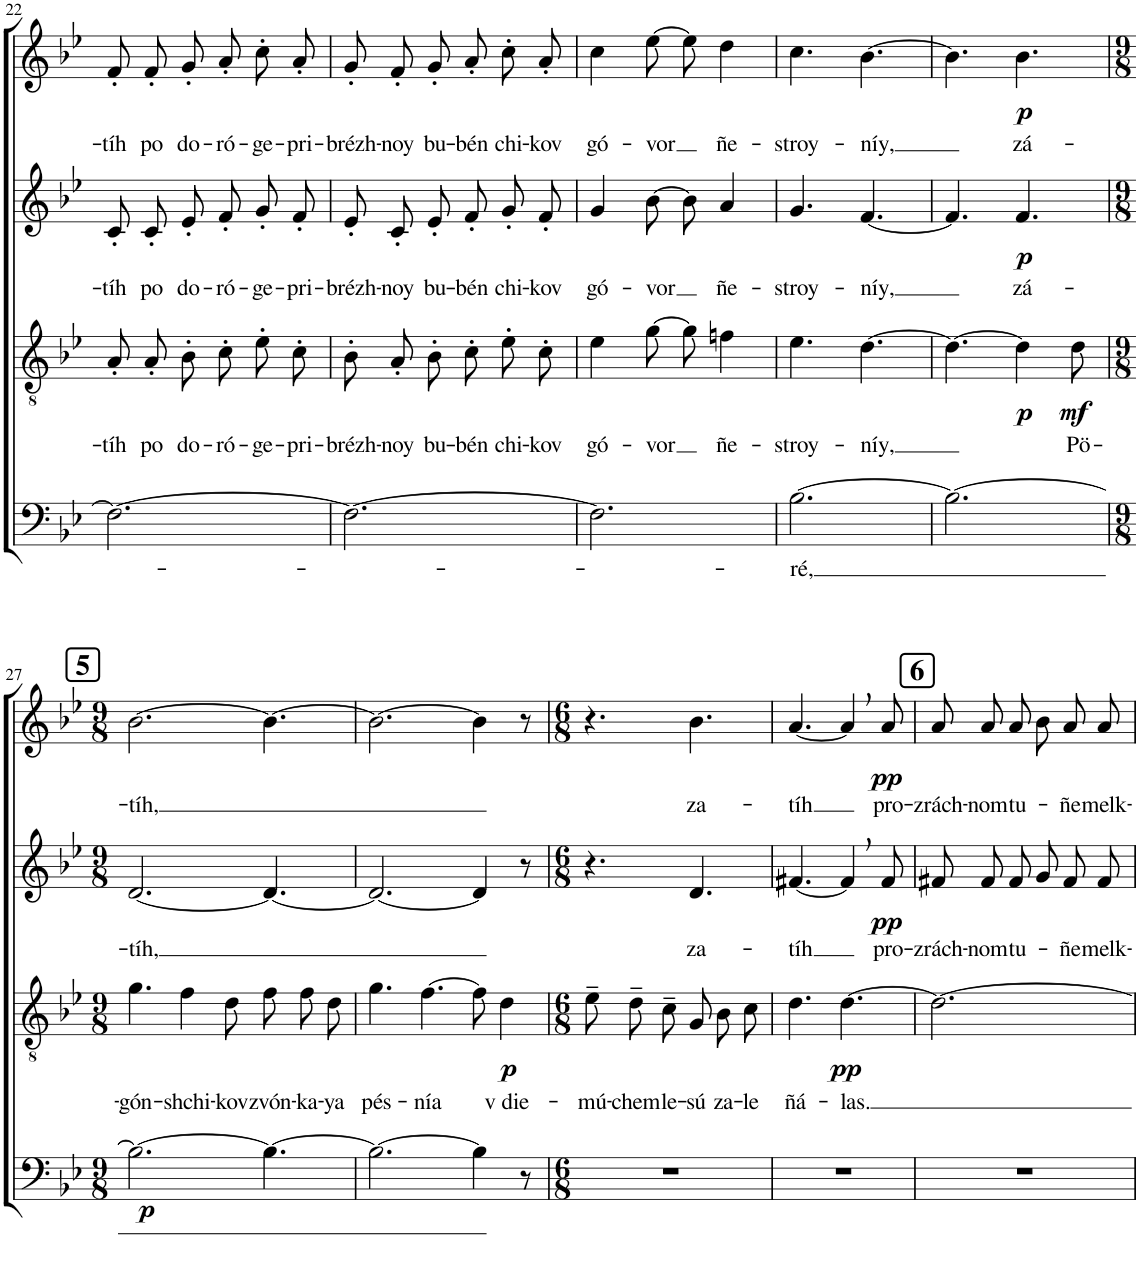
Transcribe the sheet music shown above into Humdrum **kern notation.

**kern	**text	**dynam	**kern	**text	**dynam	**kern	**text	**dynam	**kern	**text	**dynam
*part4	*part4	*part4	*part3	*part3	*part3	*part2	*part2	*part2	*part1	*part1	*part1
*staff4	*staff4	*staff4	*staff3	*staff3	*staff3	*staff2	*staff2	*staff2	*staff1	*staff1	*staff1
*I"Bass	*	*	*I"Tenor	*	*	*I"Alto	*	*	*I"Soprano	*	*
!!LO:PB:g=z
*clefF4	*	*	*clefGv2	*	*	*clefG2	*	*	*clefG2	*	*
*	*	*	*Trd1c2	*	*	*	*	*	*	*	*
*k[b-e-]	*	*	*k[b-e-]	*	*	*k[b-e-]	*	*	*k[b-e-]	*	*
*M6/8	*	*	*M6/8	*	*	*M6/8	*	*	*M6/8	*	*
=22	=22	=22	=22	=22	=22	=22	=22	=22	=22	=22	=22
!	!	!	!	!LO:LY:b	!	!	!LO:LY:b	!	!	!LO:LY:b	!
2.F\_	.	.	8A'/L	-tíh	.	8c'/L	-tíh	.	8f'/L	-tíh	.
!	!	!	!	!LO:LY:b	!	!	!LO:LY:b	!	!	!LO:LY:b	!
.	.	.	8A'/	po	.	8c'/	po	.	8f'/	po	.
!	!	!	!	!LO:LY:b	!	!	!LO:LY:b	!	!	!LO:LY:b	!
.	.	.	8B-'/J	do-	.	8e-'/J	do-	.	8g'/J	do-	.
!	!	!	!	!LO:LY:b	!	!	!LO:LY:b	!	!	!LO:LY:b	!
.	.	.	8c'\L	-ró-	.	8f'/L	-ró-	.	8a'/L	-ró-	.
!	!	!	!	!LO:LY:b	!	!	!LO:LY:b	!	!	!LO:LY:b	!
.	.	.	8e-'\	-ge-	.	8g'/	-ge-	.	8cc'/	-ge-	.
!	!	!	!	!LO:LY:b	!	!	!LO:LY:b	!	!	!LO:LY:b	!
.	.	.	8c'\J	pri-	.	8f'/J	pri-	.	8a'/J	pri-	.
=23	=23	=23	=23	=23	=23	=23	=23	=23	=23	=23	=23
!	!	!	!	!LO:LY:b	!	!	!LO:LY:b	!	!	!LO:LY:b	!
2.F\_	.	.	8B-'\L	-brézh-	.	8e-'/L	-brézh-	.	8g'/L	-brézh-	.
!	!	!	!	!LO:LY:b	!	!	!LO:LY:b	!	!	!LO:LY:b	!
.	.	.	8A'\	-noy	.	8c'/	-noy	.	8f'/	-noy	.
!	!	!	!	!LO:LY:b	!	!	!LO:LY:b	!	!	!LO:LY:b	!
.	.	.	8B-'\J	bu-	.	8e-'/J	bu-	.	8g'/J	bu-	.
!	!	!	!	!LO:LY:b	!	!	!LO:LY:b	!	!	!LO:LY:b	!
.	.	.	8c'\L	-bén	.	8f'/L	-bén	.	8a'/L	-bén	.
!	!	!	!	!LO:LY:b	!	!	!LO:LY:b	!	!	!LO:LY:b	!
.	.	.	8e-'\	chi-	.	8g'/	chi-	.	8cc'/	chi-	.
!	!	!	!	!LO:LY:b	!	!	!LO:LY:b	!	!	!LO:LY:b	!
.	.	.	8c'\J	-kov	.	8f'/J	-kov	.	8a'/J	-kov	.
=24	=24	=24	=24	=24	=24	=24	=24	=24	=24	=24	=24
!	!	!	!	!LO:LY:b	!	!	!LO:LY:b	!	!	!LO:LY:b	!
2.F\]	.	.	4e-\	gó-	.	4g/	gó-	.	4cc\	gó-	.
!	!	!	!	!LO:LY:b	!	!	!LO:LY:b	!	!	!LO:LY:b	!
.	.	.	[8g\	-vor	.	[8b-\	-vor	.	[8ee-\	-vor	.
.	.	.	8g\]	.	.	8b-\]	.	.	8ee-\]	.	.
!	!	!	!	!LO:LY:b	!	!	!LO:LY:b	!	!	!LO:LY:b	!
.	.	.	4fn\	ñe-	.	4a/	ñe-	.	4dd\	ñe-	.
=25	=25	=25	=25	=25	=25	=25	=25	=25	=25	=25	=25
!	!LO:LY:b	!	!	!LO:LY:b	!	!	!LO:LY:b	!	!	!LO:LY:b	!
[2.B-\	-ré,	.	4.e-\	stroy-	.	4.g/	stroy-	.	4.cc\	stroy-	.
!	!	!	!	!LO:LY:b	!	!	!LO:LY:b	!	!	!LO:LY:b	!
.	.	.	[4.d\	-níy,	.	[4.f/	-níy,	.	[4.b-\	-níy,	.
=26	=26	=26	=26	=26	=26	=26	=26	=26	=26	=26	=26
2.B-\_	.	.	4.d\_	.	.	4.f/]	.	.	4.b-\]	.	.
!	!	!	!	!	!LO:DY:b	!	!LO:LY:b	!LO:DY:b	!	!LO:LY:b	!LO:DY:b
.	.	.	4d\]	.	p	4.f/	zá-	p	4.b-\	zá-	p
!	!	!	!	!LO:LY:b	!LO:DY:b	!	!	!	!	!	!
.	.	.	8d\	Pö-	mf	.	.	.	.	.	.
!!LO:LB:g=z
!!LO:REH:place=s1:a:B:cj:fs=14:t=5
=27	=27	=27	=27	=27	=27	=27	=27	=27	=27	=27	=27
*M9/8	*	*	*M9/8	*	*	*M9/8	*	*	*M9/8	*	*
!	!	!LO:DY:b	!	!LO:LY:b	!	!	!LO:LY:b	!	!	!LO:LY:b	!
2.B-\_	.	p	4.g\	-gón-	.	[2.d/	-tíh,	.	[2.b-\	-tíh,	.
!	!	!	!	!LO:LY:b	!	!	!	!	!	!	!
.	.	.	4f\	-shchi-	.	.	.	.	.	.	.
!	!	!	!	!LO:LY:b	!	!	!	!	!	!	!
.	.	.	8d\	-kov	.	.	.	.	.	.	.
!	!	!	!	!LO:LY:b	!	!	!	!	!	!	!
4.B-\_	.	.	8f\L	zvón-	.	4.d/_	.	.	4.b-\_	.	.
!	!	!	!	!LO:LY:b	!	!	!	!	!	!	!
.	.	.	8f\	-ka-	.	.	.	.	.	.	.
!	!	!	!	!LO:LY:b	!	!	!	!	!	!	!
.	.	.	8d\J	-ya	.	.	.	.	.	.	.
=28	=28	=28	=28	=28	=28	=28	=28	=28	=28	=28	=28
!	!	!	!	!LO:LY:b	!	!	!	!	!	!	!
2.B-\_	.	.	4.g\	pés-	.	2.d/_	.	.	2.b-\_	.	.
!	!	!	!	!LO:LY:b	!	!	!	!	!	!	!
.	.	.	[4.f\	-nía	.	.	.	.	.	.	.
4B-\]	.	.	8f\]	.	.	4d/]	.	.	4b-\]	.	.
!	!	!	!	!LO:LY:b	!LO:DY:b	!	!	!	!	!	!
.	.	.	4d\	v die-	p	.	.	.	.	.	.
8r	.	.	.	.	.	8r	.	.	8r	.	.
=29	=29	=29	=29	=29	=29	=29	=29	=29	=29	=29	=29
*M6/8	*	*	*M6/8	*	*	*M6/8	*	*	*M6/8	*	*
!	!	!	!	!LO:LY:b	!	!	!	!	!	!	!
2.r	.	.	8e-~\L	-mú-	.	4.r	.	.	4.r	.	.
!	!	!	!	!LO:LY:b	!	!	!	!	!	!	!
.	.	.	8d~\	-chem	.	.	.	.	.	.	.
!	!	!	!	!LO:LY:b	!	!	!	!	!	!	!
.	.	.	8c~\J	le-	.	.	.	.	.	.	.
!	!	!	!	!LO:LY:b	!	!	!LO:LY:b	!	!	!LO:LY:b	!
.	.	.	8G/L	-sú	.	4.d/	za-	.	4.b-\	za-	.
!	!	!	!	!LO:LY:b	!	!	!	!	!	!	!
.	.	.	8B-/	za-	.	.	.	.	.	.	.
!	!	!	!	!LO:LY:b	!	!	!	!	!	!	!
.	.	.	8c/J	-le	.	.	.	.	.	.	.
=30	=30	=30	=30	=30	=30	=30	=30	=30	=30	=30	=30
!	!	!	!	!LO:LY:b	!	!	!LO:LY:b	!	!	!LO:LY:b	!
2.r	.	.	4.d\	ñá-	.	[4.f#X/	-tíh	.	[4.a/	-tíh	.
!	!	!	!	!LO:LY:b	!LO:DY:b	!	!	!	!	!	!
.	.	.	[4.d\	-las.	pp	4f#,/]	.	.	4a,/]	.	.
!	!	!	!	!	!	!	!LO:LY:b	!LO:DY:b	!	!LO:LY:b	!LO:DY:b
.	.	.	.	.	.	8f#/	pro-	pp	8a/	pro-	pp
!!LO:REH:place=s1:a:B:cj:fs=14:t=6
=31	=31	=31	=31	=31	=31	=31	=31	=31	=31	=31	=31
!	!	!	!	!	!	!	!LO:LY:b	!	!	!LO:LY:b	!
2.r	.	.	2.d\_	.	.	8f#X/L	-zrách-	.	8a/L	-zrách-	.
!	!	!	!	!	!	!	!LO:LY:b	!	!	!LO:LY:b	!
.	.	.	.	.	.	8f#/	-nom	.	8a/	-nom	.
!	!	!	!	!	!	!	!LO:LY:b	!	!	!LO:LY:b	!
.	.	.	.	.	.	8f#/J	tu-	.	8a/J	tu-	.
.	.	.	.	.	.	8g/L	.	.	8b-/L	.	.
!	!	!	!	!	!	!	!LO:LY:b	!	!	!LO:LY:b	!
.	.	.	.	.	.	8f#/	-ñe	.	8a/	-ñe	.
!	!	!	!	!	!	!	!LO:LY:b	!	!	!LO:LY:b	!
.	.	.	.	.	.	8f#/J	melk-	.	8a/J	melk-	.
=	=	=	=	=	=	=	=	=	=	=	=
*-	*-	*-	*-	*-	*-	*-	*-	*-	*-	*-	*-
